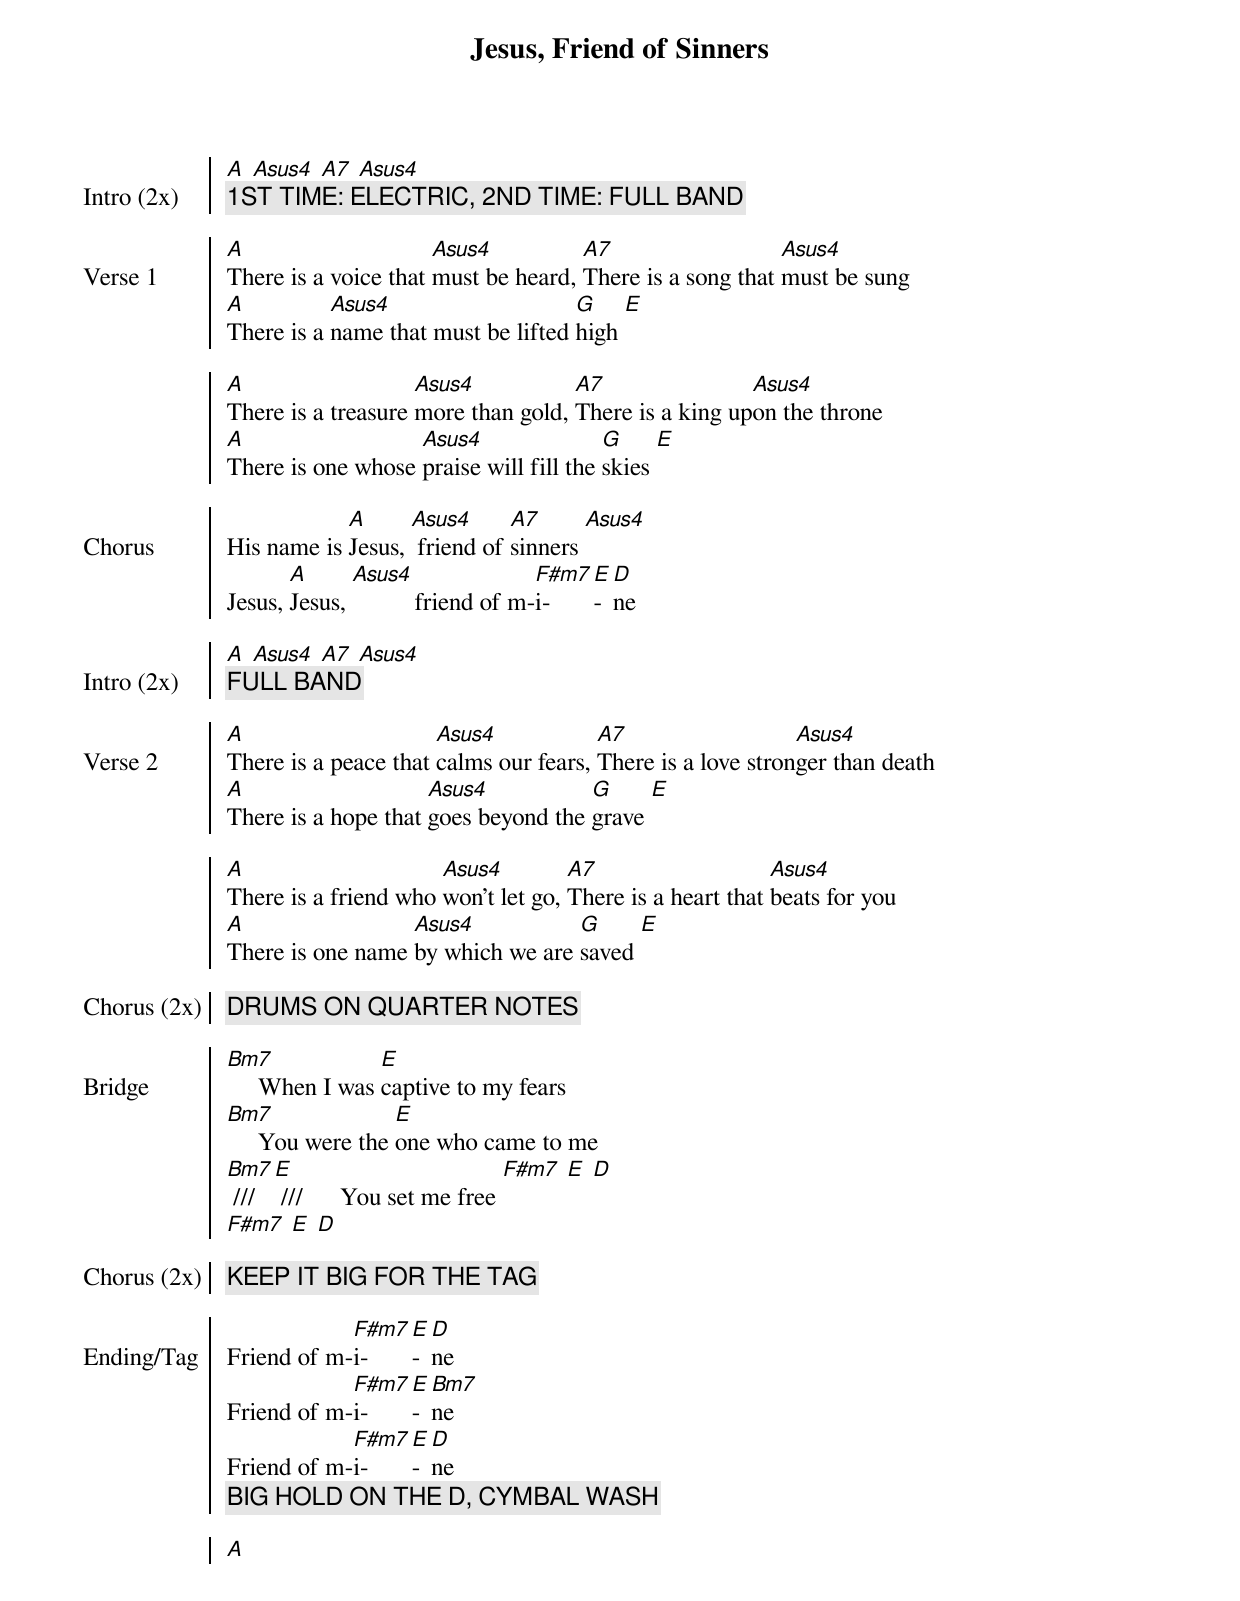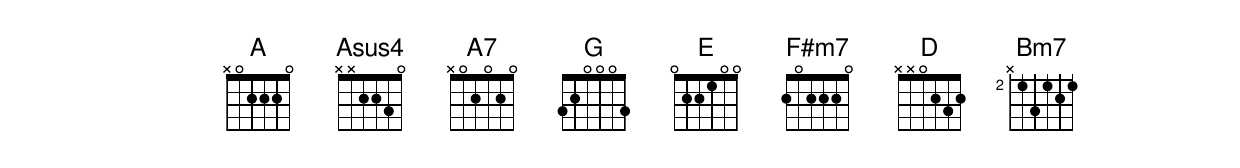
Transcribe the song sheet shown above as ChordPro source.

{title: Jesus, Friend of Sinners}
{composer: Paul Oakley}
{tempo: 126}
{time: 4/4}
{transpose: }
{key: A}

{soc: Intro (2x)}
[A] [Asus4] [A7] [Asus4]
{c: 1ST TIME: ELECTRIC, 2ND TIME: FULL BAND}
{eoc: Intro (2x)}

{soc: Verse 1}
[A]There is a voice that [Asus4]must be heard, [A7]There is a song that [Asus4]must be sung
[A]There is a [Asus4]name that must be lifted [G]high [E]

[A]There is a treasure [Asus4]more than gold, [A7]There is a king up[Asus4]on the throne
[A]There is one whose [Asus4]praise will fill the [G]skies [E]
{eoc: Verse 1}

{soc: Chorus}
His name is [A]Jesus, [Asus4] friend of [A7]sinners [Asus4]
Jesus, [A]Jesus, [Asus4]          friend of m-[F#m7]i-[E]-[D]ne
{eoc: Chorus}

{soc: Intro (2x)}
[A] [Asus4] [A7] [Asus4]
{c: FULL BAND}
{eoc: Intro (2x)}

{soc: Verse 2}
[A]There is a peace that [Asus4]calms our fears, [A7]There is a love stron[Asus4]ger than death
[A]There is a hope that [Asus4]goes beyond the [G]grave [E]

[A]There is a friend who [Asus4]won't let go, [A7]There is a heart that [Asus4]beats for you
[A]There is one name [Asus4]by which we are [G]saved [E]
{eoc: Verse 2}

{soc: Chorus (2x)}
{c: DRUMS ON QUARTER NOTES}
{eoc: Chorus (2X)}

{soc: Bridge}
[Bm7]     When I was [E]captive to my fears
[Bm7]     You were the [E]one who came to me
[Bm7] /// [E] ///      You set me free [F#m7] [E] [D]
[F#m7] [E] [D]
{eoc: Bridge}

{soc: Chorus (2x)}
{c: KEEP IT BIG FOR THE TAG}
{eoc: Chorus (2x)}

{soc: Ending/Tag}
Friend of m-[F#m7]i-[E]-[D]ne
Friend of m-[F#m7]i-[E]-[Bm7]ne
Friend of m-[F#m7]i-[E]-[D]ne
{c: BIG HOLD ON THE D, CYMBAL WASH}

[A]
{eoc: Ending/Tag}
